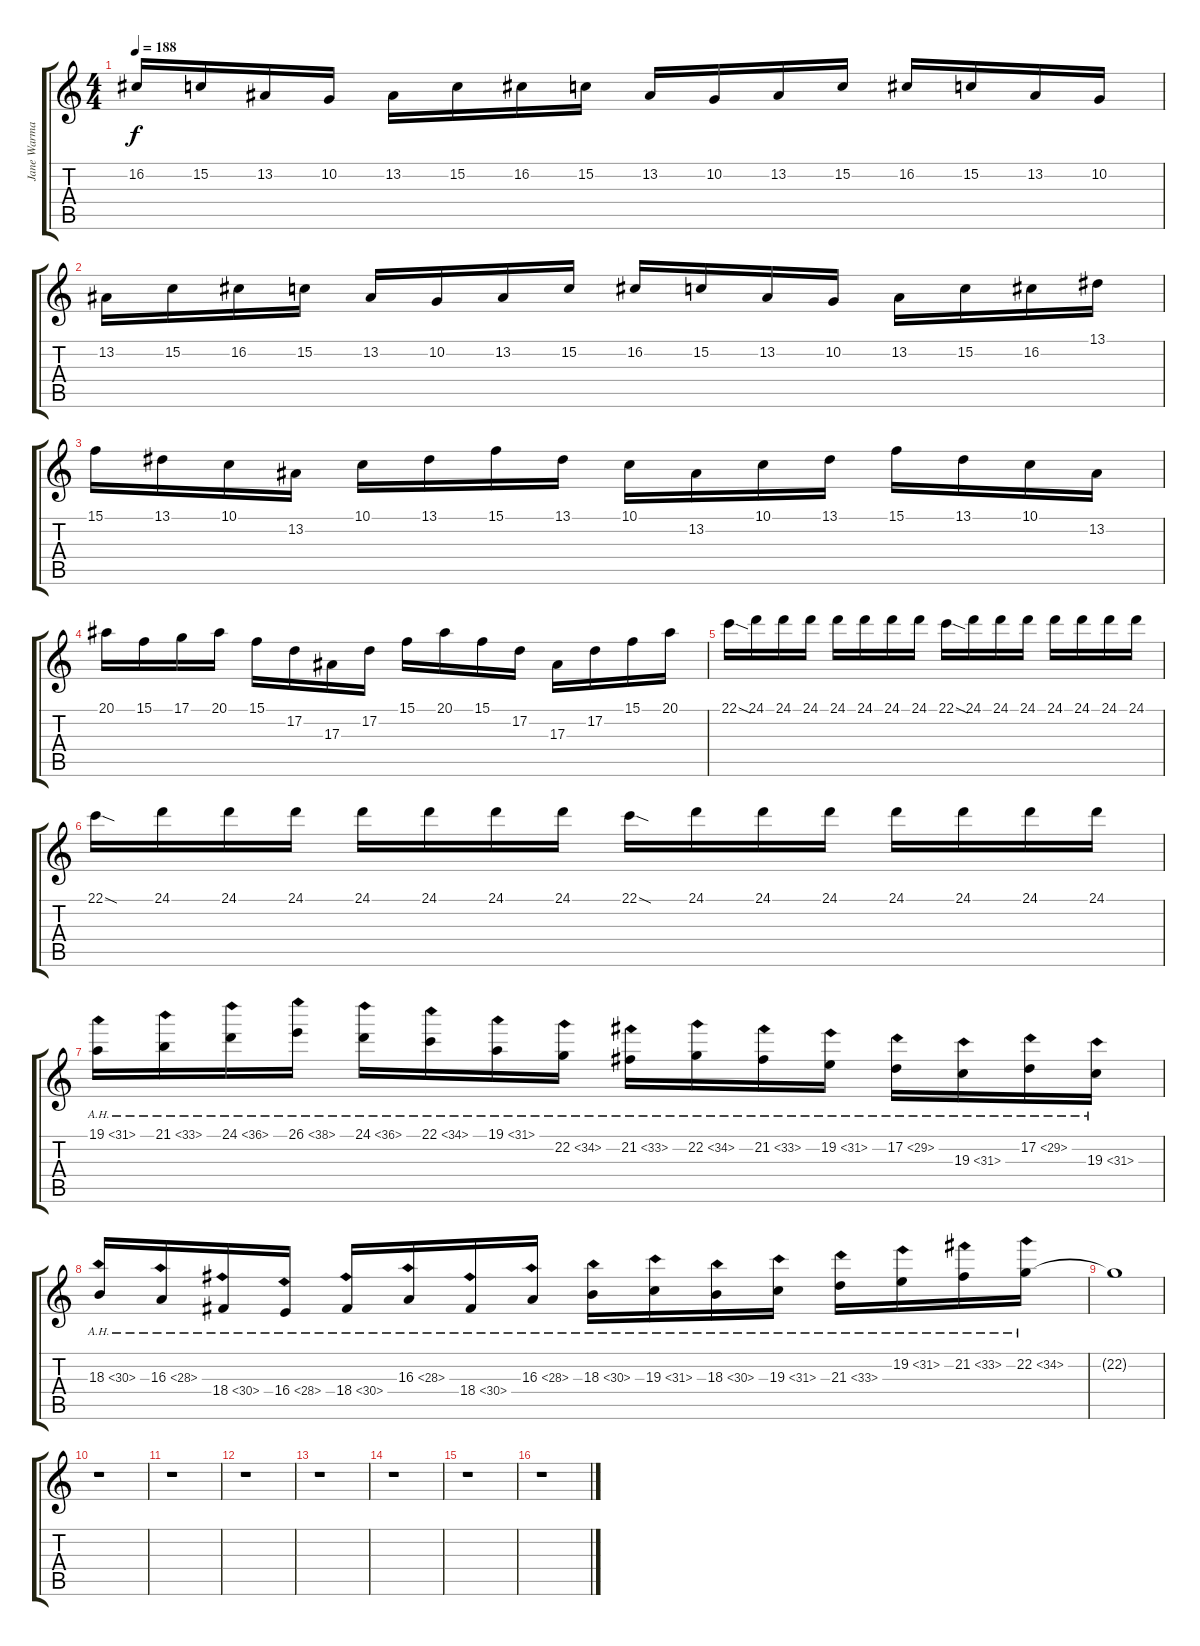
\track ("Jane Warman" "Jane Warma") {instrument stringensemble1}
\staff {score tabs}
\tuning (D4 A3 F3 C3 G2 C2) {hide}
\ts (4 4)
\tempo 188
\clef g2
\ks c
16.2.16{dy f volume 13} 15.2.16 13.2.16 10.2.16 13.2.16 15.2.16 16.2.16 15.2.16 13.2.16 10.2.16 13.2.16 15.2.16 16.2.16 15.2.16 13.2.16 10.2.16 |
13.2.16 15.2.16 16.2.16 15.2.16 13.2.16 10.2.16 13.2.16 15.2.16 16.2.16 15.2.16 13.2.16 10.2.16 13.2.16 15.2.16 16.2.16 13.1.16 |
15.1.16 13.1.16 10.1.16 13.2.16 10.1.16 13.1.16 15.1.16 13.1.16 10.1.16 13.2.16 10.1.16 13.1.16 15.1.16 13.1.16 10.1.16 13.2.16 |
20.1.16 15.1.16 17.1.16 20.1.16 15.1.16 17.2.16 17.3.16 17.2.16 15.1.16 20.1.16 15.1.16 17.2.16 17.3.16 17.2.16 15.1.16 20.1.16 |
22.1{sod}.16 24.1.16 24.1.16 24.1.16 24.1.16 24.1.16 24.1.16 24.1.16 22.1{sod}.16 24.1.16 24.1.16 24.1.16 24.1.16 24.1.16 24.1.16 24.1.16 |
22.1{sod}.16 24.1.16 24.1.16 24.1.16 24.1.16 24.1.16 24.1.16 24.1.16 22.1{sod}.16 24.1.16 24.1.16 24.1.16 24.1.16 24.1.16 24.1.16 24.1.16 |
19.1{ah 12}.16 21.1{ah 12}.16 24.1{ah 12}.16 26.1{ah 12}.16 24.1{ah 12}.16 22.1{ah 12}.16 19.1{ah 12}.16 22.2{ah 12}.16 21.2{ah 12}.16 22.2{ah 12}.16 21.2{ah 12}.16 19.2{ah 12}.16 17.2{ah 12}.16 19.3{ah 12}.16 17.2{ah 12}.16 19.3{ah 12}.16 |
18.3{ah 12}.16 16.3{ah 12}.16 18.4{ah 12}.16 16.4{ah 12}.16 18.4{ah 12}.16 16.3{ah 12}.16 18.4{ah 12}.16 16.3{ah 12}.16 18.3{ah 12}.16 19.3{ah 12}.16 18.3{ah 12}.16 19.3{ah 12}.16 21.3{ah 12}.16 19.2{ah 12}.16 21.2{ah 12}.16 22.2{ah 12}.16 |
22.2{t}.1 |
r.1 |
r.1 |
r.1 |
r.1 |
r.1 |
r.1 |
r.1
